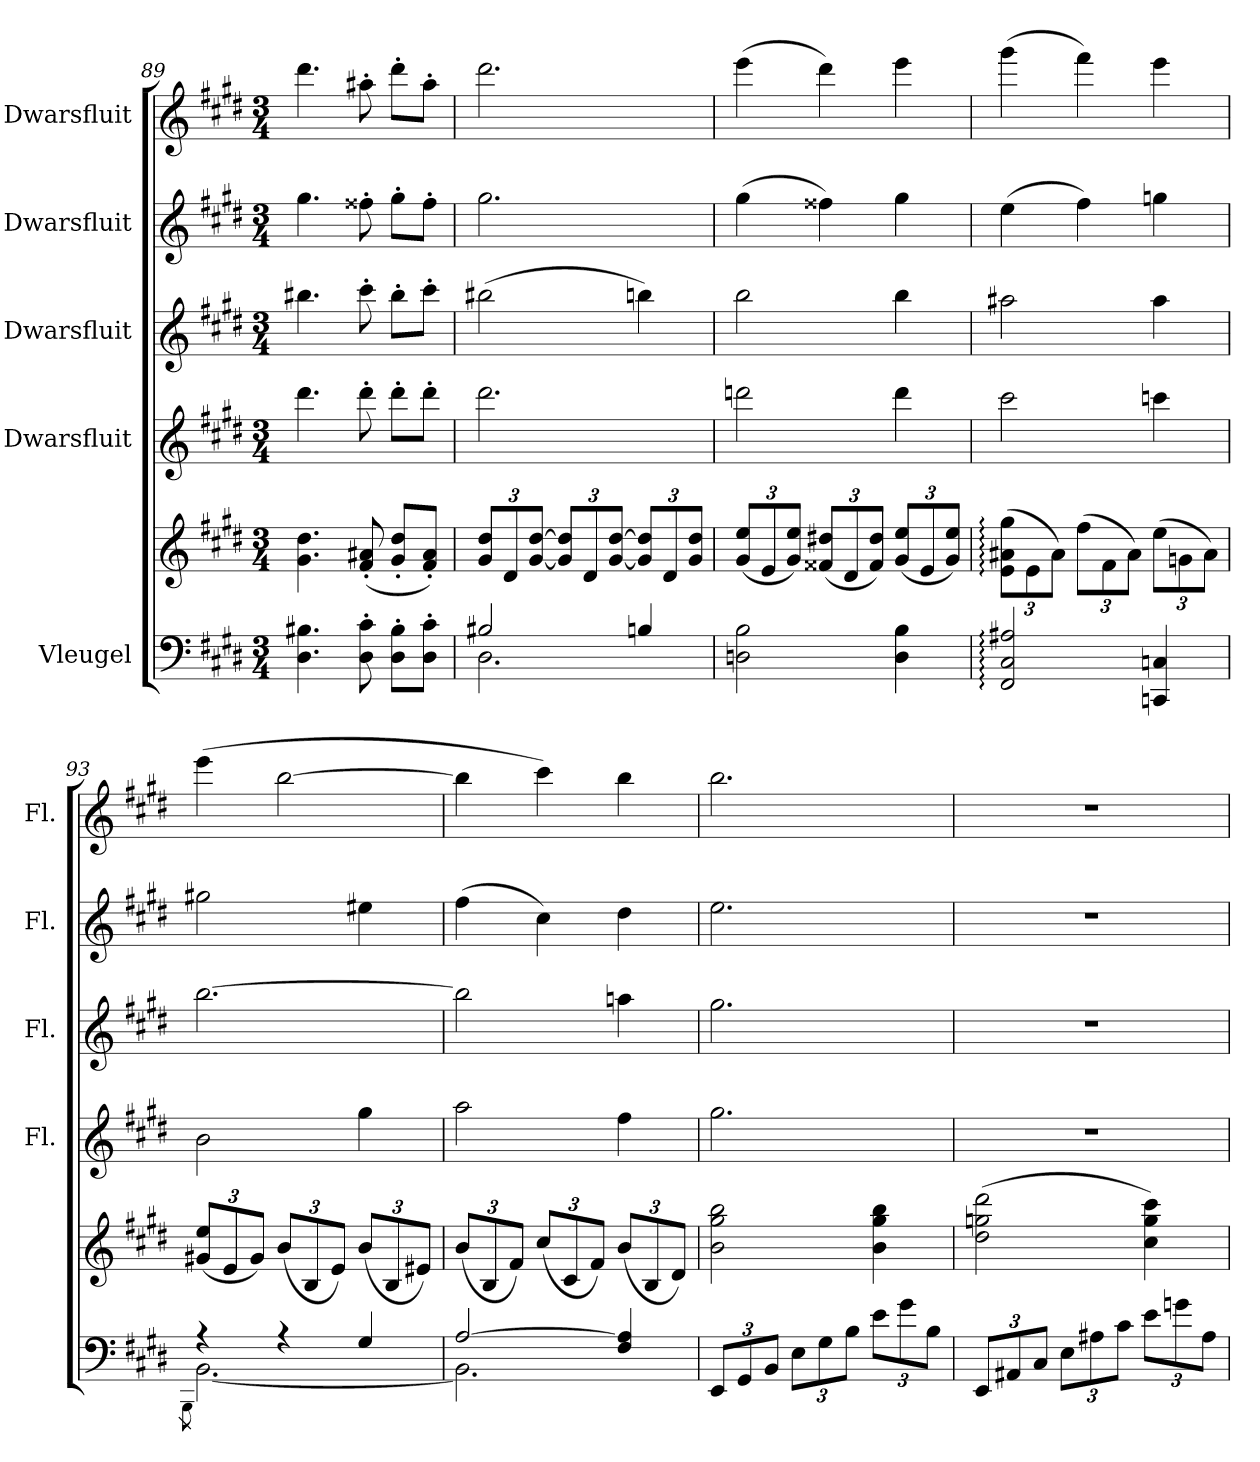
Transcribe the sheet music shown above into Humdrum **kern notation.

**kern	**kern	**kern	**kern	**kern	**kern
*part5	*part5	*part4	*part3	*part2	*part1
*staff6	*staff5	*staff4	*staff3	*staff2	*staff1
*I"Vleugel	*	*I"Dwarsfluit	*I"Dwarsfluit	*I"Dwarsfluit	*I"Dwarsfluit
*	*	*I'Fl.	*I'Fl.	*I'Fl.	*I'Fl.
*clefF4	*clefG2	*clefG2	*clefG2	*clefG2	*clefG2
*k[f#c#g#d#]	*k[f#c#g#d#]	*k[f#c#g#d#]	*k[f#c#g#d#]	*k[f#c#g#d#]	*k[f#c#g#d#]
*M3/4	*M3/4	*M3/4	*M3/4	*M3/4	*M3/4
=89	=89	=89	=89	=89	=89
4.D#\ 4.B#X\	4.g#\ 4.dd#\	4.ddd#\	4.bb#X\	4.gg#\	4.ddd#\
8D#\' 8c#\'	(8f#/' 8a#X/'	8ddd#'\	8ccc#'\	8ff##X'\	8aa#X'\
8D#\' 8B#\'L	8g#/' 8dd#/'L	8ddd#'\L	8bb#'\L	8gg#'\L	8ddd#'\L
8D#\' 8c#\'J	8f#/' 8a#/'J)	8ddd#'\J	8ccc#'\J	8ff##'\J	8aa#'\J
!!LO:PB:g=z
=90	=90	=90	=90	=90	=90
*^	*	*	*	*	*
*	*	*Xbrackettup	*	*	*	*
2B#X/	2.D#\	12g#/ 12dd#/L	2.ddd#\	(2bb#X\	2.gg#\	2.ddd#\
.	.	12d#/	.	.	.	.
.	.	[12g#/ [12dd#/J	.	.	.	.
.	.	12g#/] 12dd#/]L	.	.	.	.
.	.	12d#/	.	.	.	.
.	.	[12g#/ [12dd#/J	.	.	.	.
4Bn/	.	12g#/] 12dd#/]L	.	4bbn\)	.	.
.	.	12d#/	.	.	.	.
.	.	12g#/ 12dd#/J	.	.	.	.
*v	*v	*	*	*	*	*
=91	=91	=91	=91	=91	=91
2Dn\ 2B\	(>12g#/ 12ee/L	2dddn\	2bb\	(4gg#\	(4eee\
.	12e/	.	.	.	.
.	12g#/ 12ee/J)	.	.	.	.
.	(>12f##X/ 12dd#X/L	.	.	4ff##X\)	4ddd#\)
.	12d#/	.	.	.	.
.	12f##/ 12dd#/J)	.	.	.	.
4D\ 4B\	(>12g#/ 12ee/L	4ddd\	4bb\	4gg#\	4eee\
.	12e/	.	.	.	.
.	12g#/ 12ee/J)	.	.	.	.
=92	=92	=92	=92	=92	=92
2FF#/: 2C#/: 2A#X/:	(12e\: 12a#X\: 12gg#\:L	2ccc#\	2aa#X\	(4ee\	(4ggg#\
.	12e\	.	.	.	.
.	12a#\J)	.	.	.	.
.	(12ff#\L	.	.	4ff#\)	4fff#\)
.	12f#\	.	.	.	.
.	12a#\J)	.	.	.	.
4CCn/ 4Cn/	(12ee\L	4cccn\	4aa#\	4ggn\	4eee\
.	12gn\	.	.	.	.
.	12a#\J)	.	.	.	.
=93	=93	=93	=93	=93	=93
*^	*	*	*	*	*
.	8qBBB\	.	.	.	.	.
4r	[2.BB\	(>12g#X/ 12ee/L	2b\	[2.bb\	2gg#X\	(4eee\
.	.	12e/	.	.	.	.
.	.	12g#/J)	.	.	.	.
4r	.	(>12b/L	.	.	.	[2bb\
.	.	12B/	.	.	.	.
.	.	12e/J)	.	.	.	.
4G#/	.	(>12b/L	4gg#\	.	4ee#X\	.
.	.	12B/	.	.	.	.
.	.	12e#X/J)	.	.	.	.
!!LO:LB:g=z
=94	=94	=94	=94	=94	=94	=94
[2A/	2.BB\]	(>12b/L	2aa\	2bb\]	(4ff#\	4bb\]
.	.	12B/	.	.	.	.
.	.	12f#/J)	.	.	.	.
.	.	(>12cc#/L	.	.	4cc#\)	4ccc#\)
.	.	12c#/	.	.	.	.
.	.	12f#/J)	.	.	.	.
4F#/ 4A/]	.	(>12b/L	4ff#\	4aan\	4dd#\	4bb\
.	.	12B/	.	.	.	.
.	.	12d#/J)	.	.	.	.
*v	*v	*	*	*	*	*
=95	=95	=95	=95	=95	=95
*Xbrackettup	*	*	*	*	*
12EE/L	2b\ 2gg#\ 2bb\	2.gg#\	2.gg#\	2.ee\	2.bb\
12GG#/	.	.	.	.	.
12BB/J	.	.	.	.	.
12E\L	.	.	.	.	.
12G#\	.	.	.	.	.
12B\J	.	.	.	.	.
12e\L	4b\ 4gg#\ 4bb\	.	.	.	.
12g#\	.	.	.	.	.
12B\J	.	.	.	.	.
=96	=96	=96	=96	=96	=96
12EE/L	(2dd#\ 2ggn\ 2ddd#\	2.r	2.r	2.r	2.r
12AA#X/	.	.	.	.	.
12C#/J	.	.	.	.	.
12E\L	.	.	.	.	.
12A#X\	.	.	.	.	.
12c#\J	.	.	.	.	.
12e\L	4cc#\ 4gg\ 4ccc#\)	.	.	.	.
12gn\	.	.	.	.	.
12A#\J	.	.	.	.	.
=	=	=	=	=	=
*-	*-	*-	*-	*-	*-
